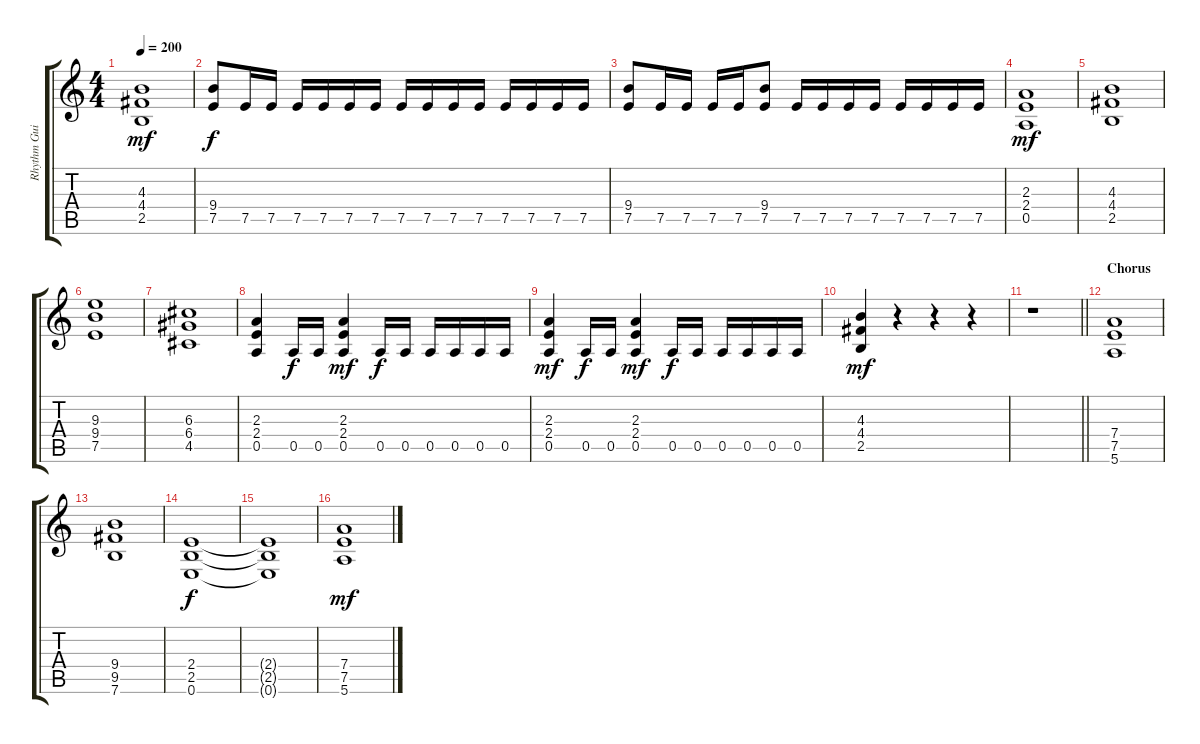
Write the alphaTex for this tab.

\track ("Rhythm Guitar" "Rhythm Gui") {instrument distortionguitar}
\staff {score tabs}
\tuning (E4 B3 G3 D3 A2 E2) {hide}
\ts (4 4)
\tempo 200
\clef g2
\ks c
(4.3 4.4 2.5).1{dy mf} |
(9.4 7.5).8{dy f} 7.5.16 7.5.16 7.5.16 7.5.16 7.5.16 7.5.16 7.5.16 7.5.16 7.5.16 7.5.16 7.5.16 7.5.16 7.5.16 7.5.16 |
(9.4 7.5).8 7.5.16 7.5.16 7.5.16 7.5.16 (9.4 7.5).8 7.5.16 7.5.16 7.5.16 7.5.16 7.5.16 7.5.16 7.5.16 7.5.16 |
(2.3 2.4 0.5).1{dy mf} |
(4.3 4.4 2.5).1 |
(9.3 9.4 7.5).1 |
(6.3 6.4 4.5).1 |
(2.3 2.4 0.5).4 0.5.16{dy f} 0.5.16 (2.3 2.4 0.5).4{dy mf} 0.5.16{dy f} 0.5.16 0.5.16 0.5.16 0.5.16 0.5.16 |
(2.3 2.4 0.5).4{dy mf} 0.5.16{dy f} 0.5.16 (2.3 2.4 0.5).4{dy mf} 0.5.16{dy f} 0.5.16 0.5.16 0.5.16 0.5.16 0.5.16 |
(4.3 4.4 2.5).4{dy mf} r.4 r.4 r.4 |
\barLineRight lightlight
r.1 |
\section ("" "Chorus")
(7.4 7.5 5.6).1 |
(9.4 9.5 7.6).1 |
(2.4 2.5 0.6).1{dy f} |
(2.4{t} 2.5{t} 0.6{t}).1 |
(7.4 7.5 5.6).1{dy mf}
